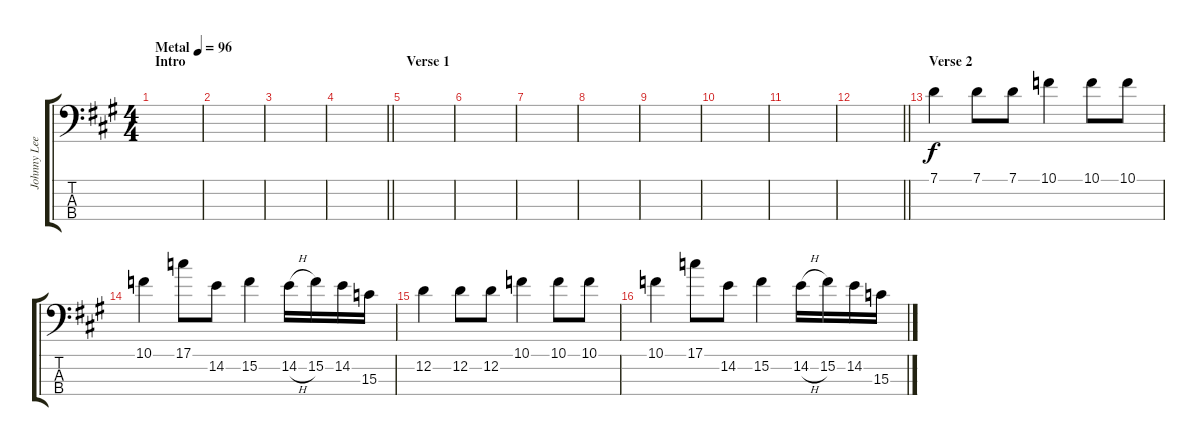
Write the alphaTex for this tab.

\track ("Johnny Lee Middleton" "Johnny Lee") {instrument electricbasspick}
\staff {score tabs}
\tuning (G2 D2 A1 E1) {hide}
\ts (4 4)
\section ("" "Intro")
\tempo (96 "Metal")
\clef f4
\ks a
|
|
|
\barLineRight lightlight
|
\section ("" "Verse 1")
|
|
|
|
|
|
|
\barLineRight lightlight
|
\section ("" "Verse 2")
7.1.4 7.1.8 7.1.8 10.1.4 10.1.8 10.1.8 |
10.1.4 17.1.8 14.2.8 15.2.4 14.2{h}.16 15.2.16 14.2.16 15.3.16 |
12.2.4 12.2.8 12.2.8 10.1.4 10.1.8 10.1.8 |
10.1.4 17.1.8 14.2.8 15.2.4 14.2{h}.16 15.2.16 14.2.16 15.3.16
